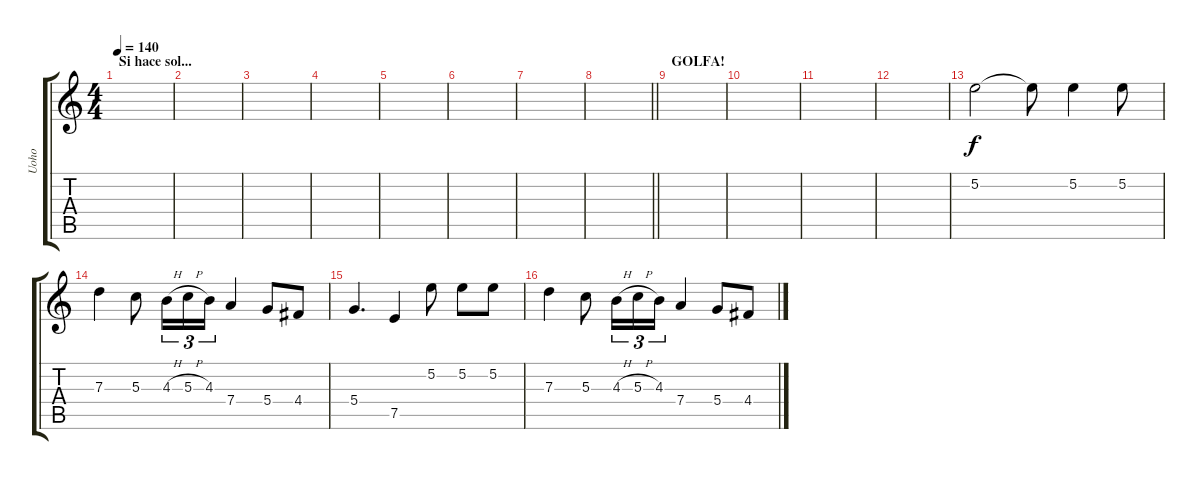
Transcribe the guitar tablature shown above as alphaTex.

\track ("Uoho" "Uoho") {instrument acousticguitarsteel}
\staff {score tabs}
\tuning (E4 B3 G3 D3 A2 E2) {hide}
\ts (4 4)
\section ("" "Si hace sol...")
\tempo 140
\clef g2
\ks c
|
|
|
|
|
|
|
\barLineRight lightlight
|
\section ("" "GOLFA!")
|
|
|
|
5.2.2{instrument overdrivenguitar} 5.2{t}.8 5.2.4 5.2.8 |
7.3.4 5.3.8 4.3{h}.16{tu (3 2)} 5.3{h}.16{tu (3 2)} 4.3.16{tu (3 2)} 7.4.4 5.4.8 4.4.8 |
5.4.4{d} 7.5.4 5.2.8 5.2.8 5.2.8 |
7.3.4 5.3.8 4.3{h}.16{tu (3 2)} 5.3{h}.16{tu (3 2)} 4.3.16{tu (3 2)} 7.4.4 5.4.8 4.4.8
